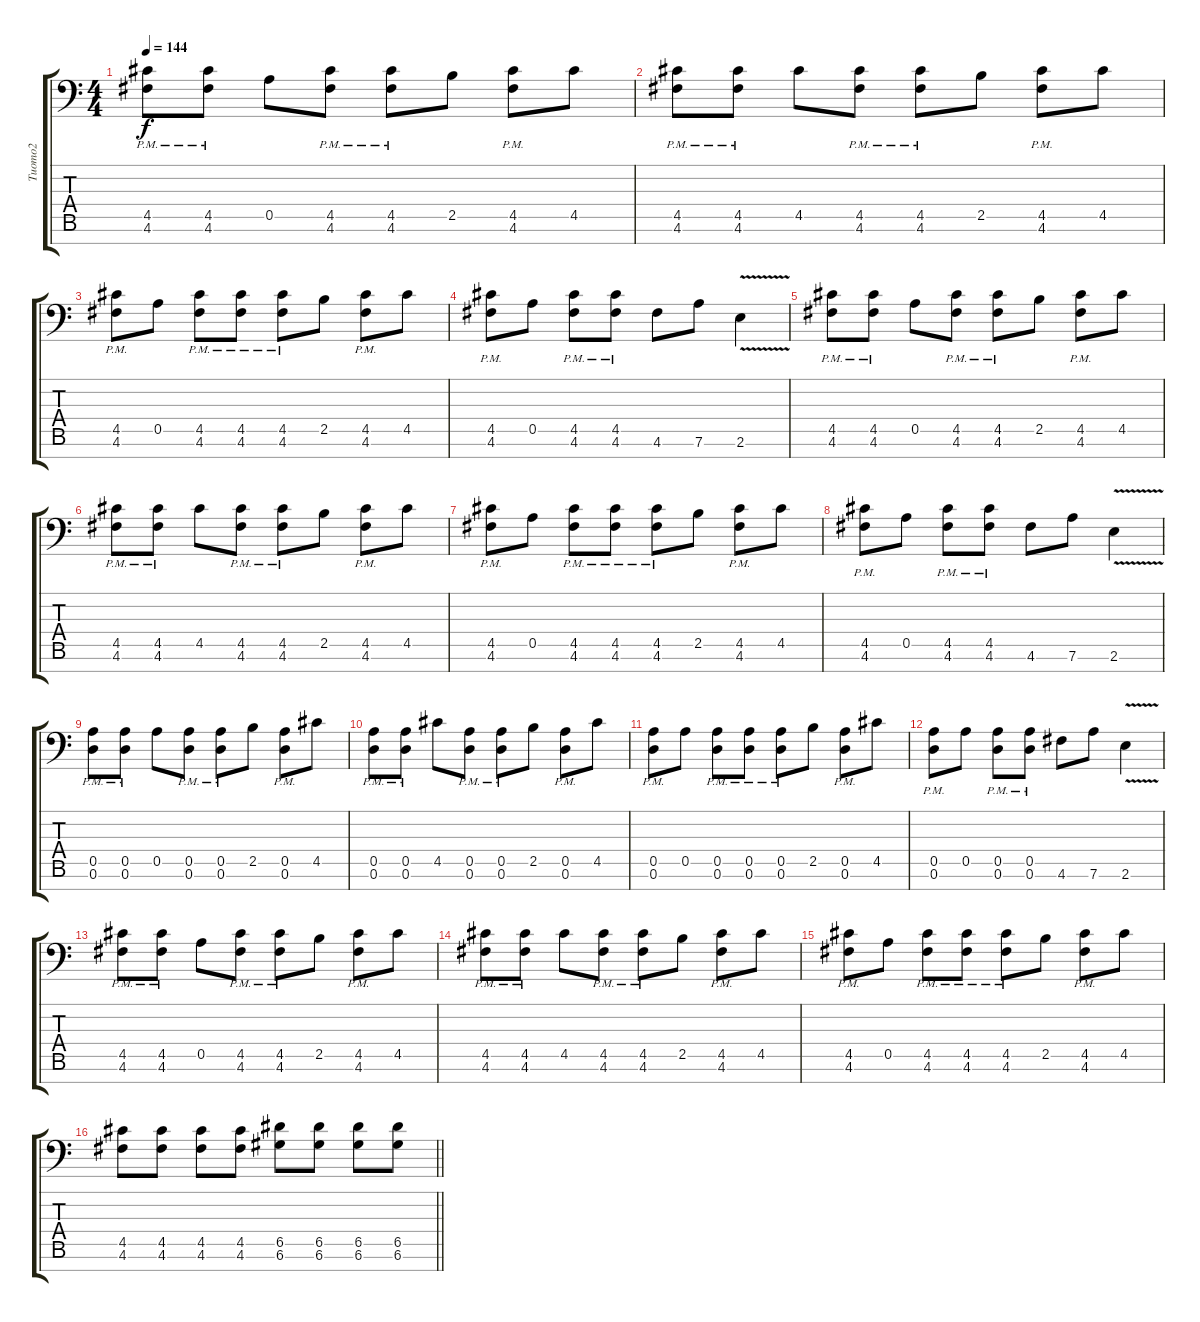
\track ("Tuomo2" "Tuomo2") {instrument distortionguitar}
\staff {score tabs}
\tuning (E4 B3 G3 D3 A2 D2 A1) {hide}
\ts (4 4)
\tempo 144
\clef f4
\ks c
(4.5{pm} 4.6{pm}).8{dy f} (4.5{pm} 4.6{pm}).8 0.5.8 (4.5{pm} 4.6{pm}).8 (4.5{pm} 4.6{pm}).8 2.5.8 (4.5{pm} 4.6{pm}).8 4.5.8 |
(4.5{pm} 4.6{pm}).8 (4.5{pm} 4.6{pm}).8 4.5.8 (4.5{pm} 4.6{pm}).8 (4.5{pm} 4.6{pm}).8 2.5.8 (4.5{pm} 4.6{pm}).8 4.5.8 |
(4.5{pm} 4.6{pm}).8 0.5.8 (4.5{pm} 4.6{pm}).8 (4.5{pm} 4.6{pm}).8 (4.5{pm} 4.6{pm}).8 2.5.8 (4.5{pm} 4.6{pm}).8 4.5.8 |
(4.5{pm} 4.6{pm}).8 0.5.8 (4.5{pm} 4.6{pm}).8 (4.5{pm} 4.6{pm}).8 4.6.8 7.6.8 2.6{v}.4 |
(4.5{pm} 4.6{pm}).8 (4.5{pm} 4.6{pm}).8 0.5.8 (4.5{pm} 4.6{pm}).8 (4.5{pm} 4.6{pm}).8 2.5.8 (4.5{pm} 4.6{pm}).8 4.5.8 |
(4.5{pm} 4.6{pm}).8 (4.5{pm} 4.6{pm}).8 4.5.8 (4.5{pm} 4.6{pm}).8 (4.5{pm} 4.6{pm}).8 2.5.8 (4.5{pm} 4.6{pm}).8 4.5.8 |
(4.5{pm} 4.6{pm}).8 0.5.8 (4.5{pm} 4.6{pm}).8 (4.5{pm} 4.6{pm}).8 (4.5{pm} 4.6{pm}).8 2.5.8 (4.5{pm} 4.6{pm}).8 4.5.8 |
(4.5{pm} 4.6{pm}).8 0.5.8 (4.5{pm} 4.6{pm}).8 (4.5{pm} 4.6{pm}).8 4.6.8 7.6.8 2.6{v}.4 |
(0.5{pm} 0.6{pm}).8 (0.5{pm} 0.6{pm}).8 0.5.8 (0.5{pm} 0.6{pm}).8 (0.5{pm} 0.6{pm}).8 2.5.8 (0.5{pm} 0.6{pm}).8 4.5.8 |
(0.5{pm} 0.6{pm}).8 (0.5{pm} 0.6{pm}).8 4.5.8 (0.5{pm} 0.6{pm}).8 (0.5{pm} 0.6{pm}).8 2.5.8 (0.5{pm} 0.6{pm}).8 4.5.8 |
(0.5{pm} 0.6{pm}).8 0.5.8 (0.5{pm} 0.6{pm}).8 (0.5{pm} 0.6{pm}).8 (0.5{pm} 0.6{pm}).8 2.5.8 (0.5{pm} 0.6{pm}).8 4.5.8 |
(0.5{pm} 0.6{pm}).8 0.5.8 (0.5{pm} 0.6{pm}).8 (0.5{pm} 0.6{pm}).8 4.6.8 7.6.8 2.6{v}.4 |
(4.5{pm} 4.6{pm}).8 (4.5{pm} 4.6{pm}).8 0.5.8 (4.5{pm} 4.6{pm}).8 (4.5{pm} 4.6{pm}).8 2.5.8 (4.5{pm} 4.6{pm}).8 4.5.8 |
(4.5{pm} 4.6{pm}).8 (4.5{pm} 4.6{pm}).8 4.5.8 (4.5{pm} 4.6{pm}).8 (4.5{pm} 4.6{pm}).8 2.5.8 (4.5{pm} 4.6{pm}).8 4.5.8 |
(4.5{pm} 4.6{pm}).8 0.5.8 (4.5{pm} 4.6{pm}).8 (4.5{pm} 4.6{pm}).8 (4.5{pm} 4.6{pm}).8 2.5.8 (4.5{pm} 4.6{pm}).8 4.5.8 |
\barLineRight lightlight
(4.5 4.6).8 (4.5 4.6).8 (4.5 4.6).8 (4.5 4.6).8 (6.5 6.6).8 (6.5 6.6).8 (6.5 6.6).8 (6.5 6.6).8
